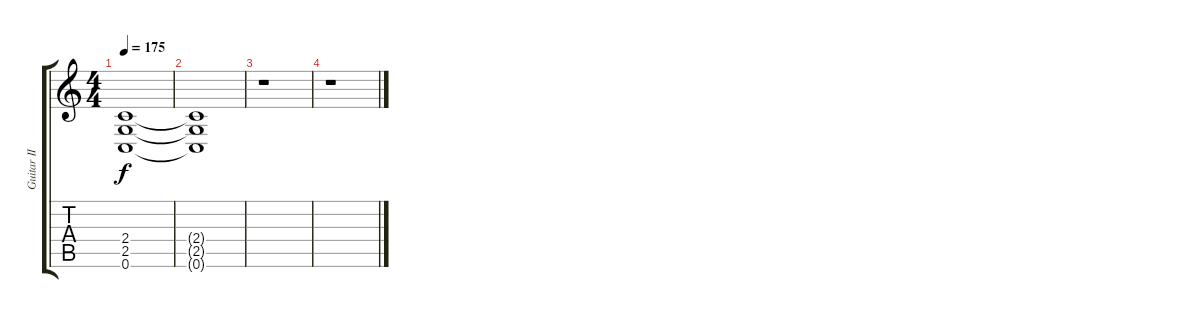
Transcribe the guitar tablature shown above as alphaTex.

\track ("Guitar II" "Guitar II") {instrument distortionguitar}
\staff {score tabs}
\tuning (C4 G3 Eb3 Bb2 F2 C2) {hide}
\ts (4 4)
\tempo 175
\clef g2
\ks c
(2.4{t} 2.5{t} 0.6{t}).1{dy f} |
(2.4{t} 2.5{t} 0.6{t}).1 |
r.1 |
r.1
